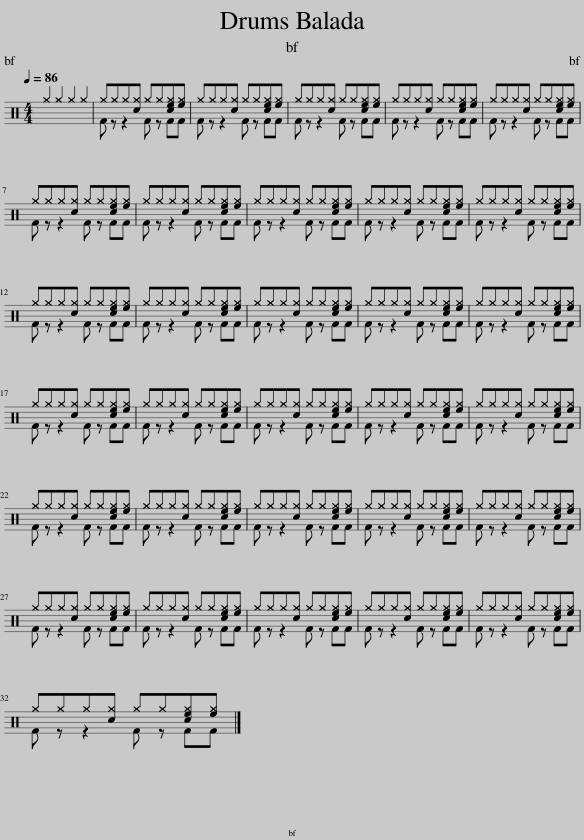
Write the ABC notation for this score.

X:1
%%score ( 1 2 )
L:1/8
Q:1/4=86
M:4/4
I:linebreak $
K:C
V:1 perc
K:none
V:2 perc
K:none
V:1
 ^g2 ^g2 ^g2 ^g2 | ^g^g^g[c^g] ^g^g[ce^g][e^g] | ^g^g^g[c^g] ^g^g[ce^g][e^g] | ^g^g^g[c^g] ^g^g[ce^g][e^g] | ^g^g^g[c^g] ^g^g[ce^g][e^g] | %5
 ^g^g^g[c^g] ^g^g[ce^g][e^g] |$ ^g^g^g[c^g] ^g^g[ce^g][e^g] | ^g^g^g[c^g] ^g^g[ce^g][e^g] | ^g^g^g[c^g] ^g^g[ce^g][e^g] | ^g^g^g[c^g] ^g^g[ce^g][e^g] | %10
 ^g^g^g[c^g] ^g^g[ce^g][e^g] |$ ^g^g^g[c^g] ^g^g[ce^g][e^g] | ^g^g^g[c^g] ^g^g[ce^g][e^g] | ^g^g^g[c^g] ^g^g[ce^g][e^g] | ^g^g^g[c^g] ^g^g[ce^g][e^g] | %15
 ^g^g^g[c^g] ^g^g[ce^g][e^g] |$ ^g^g^g[c^g] ^g^g[ce^g][e^g] | ^g^g^g[c^g] ^g^g[ce^g][e^g] | ^g^g^g[c^g] ^g^g[ce^g][e^g] | ^g^g^g[c^g] ^g^g[ce^g][e^g] | %20
 ^g^g^g[c^g] ^g^g[ce^g][e^g] |$ ^g^g^g[c^g] ^g^g[ce^g][e^g] | ^g^g^g[c^g] ^g^g[ce^g][e^g] | ^g^g^g[c^g] ^g^g[ce^g][e^g] | ^g^g^g[c^g] ^g^g[ce^g][e^g] | %25
 ^g^g^g[c^g] ^g^g[ce^g][e^g] |$ ^g^g^g[c^g] ^g^g[ce^g][e^g] | ^g^g^g[c^g] ^g^g[ce^g][e^g] | ^g^g^g[c^g] ^g^g[ce^g][e^g] | ^g^g^g[c^g] ^g^g[ce^g][e^g] | %30
 ^g^g^g[c^g] ^g^g[ce^g][e^g] |$ ^g^g^g[c^g] ^g^g[ce^g][e^g] |] %32
V:2
 x8 | F z z2 F z FF | F z z2 F z FF | F z z2 F z FF | F z z2 F z FF | %5
 F z z2 F z FF |$ F z z2 F z FF | F z z2 F z FF | F z z2 F z FF | F z z2 F z FF | %10
 F z z2 F z FF |$ F z z2 F z FF | F z z2 F z FF | F z z2 F z FF | F z z2 F z FF | %15
 F z z2 F z FF |$ F z z2 F z FF | F z z2 F z FF | F z z2 F z FF | F z z2 F z FF | %20
 F z z2 F z FF |$ F z z2 F z FF | F z z2 F z FF | F z z2 F z FF | F z z2 F z FF | %25
 F z z2 F z FF |$ F z z2 F z FF | F z z2 F z FF | F z z2 F z FF | F z z2 F z FF | %30
 F z z2 F z FF |$ F z z2 F z FF |] %32
